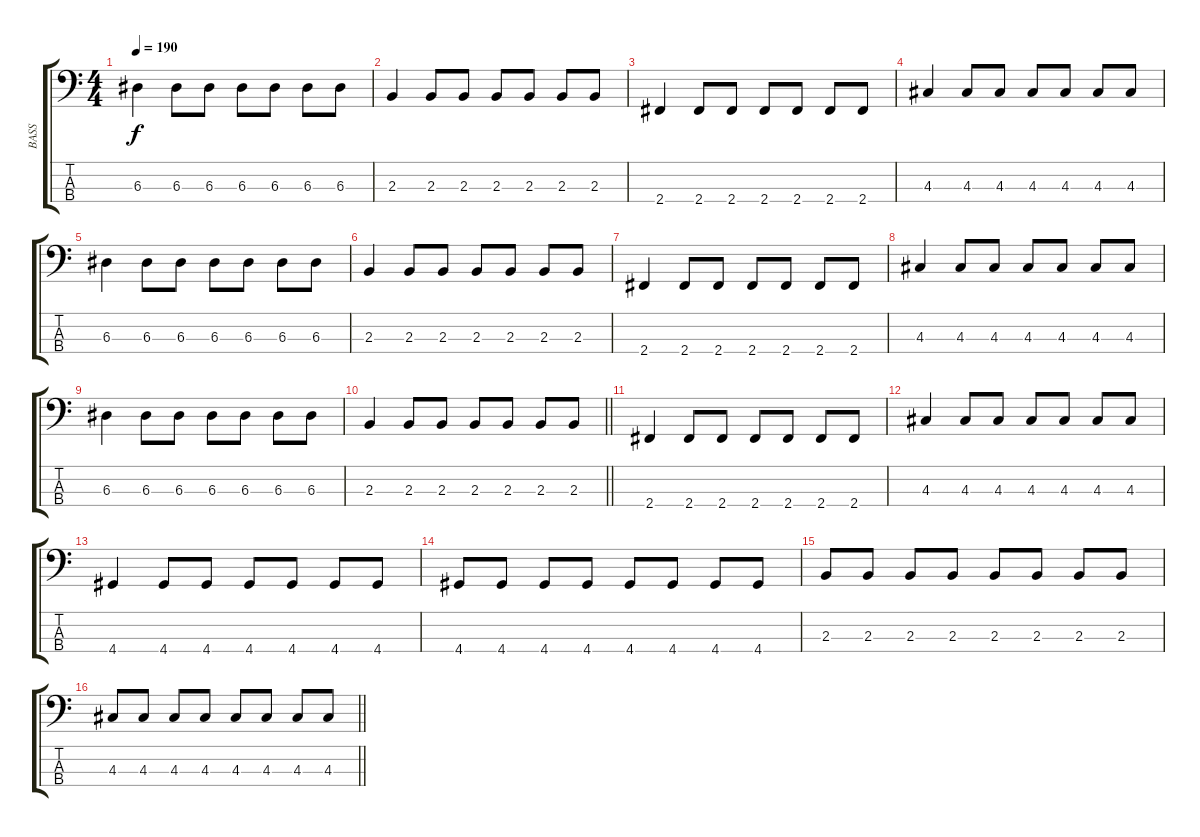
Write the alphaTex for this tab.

\track ("BASS" "BASS") {instrument electricbassfinger}
\staff {score tabs}
\tuning (G2 D2 A1 E1) {hide}
\ts (4 4)
\tempo 190
\clef f4
\ks c
6.3.4{dy f} 6.3.8 6.3.8 6.3.8 6.3.8 6.3.8 6.3.8 |
2.3.4 2.3.8 2.3.8 2.3.8 2.3.8 2.3.8 2.3.8 |
2.4.4 2.4.8 2.4.8 2.4.8 2.4.8 2.4.8 2.4.8 |
4.3.4 4.3.8 4.3.8 4.3.8 4.3.8 4.3.8 4.3.8 |
6.3.4 6.3.8 6.3.8 6.3.8 6.3.8 6.3.8 6.3.8 |
2.3.4 2.3.8 2.3.8 2.3.8 2.3.8 2.3.8 2.3.8 |
2.4.4 2.4.8 2.4.8 2.4.8 2.4.8 2.4.8 2.4.8 |
4.3.4 4.3.8 4.3.8 4.3.8 4.3.8 4.3.8 4.3.8 |
6.3.4 6.3.8 6.3.8 6.3.8 6.3.8 6.3.8 6.3.8 |
\barLineRight lightlight
2.3.4 2.3.8 2.3.8 2.3.8 2.3.8 2.3.8 2.3.8 |
\section ("" "")
2.4.4 2.4.8 2.4.8 2.4.8 2.4.8 2.4.8 2.4.8 |
4.3.4 4.3.8 4.3.8 4.3.8 4.3.8 4.3.8 4.3.8 |
4.4.4 4.4.8 4.4.8 4.4.8 4.4.8 4.4.8 4.4.8 |
4.4.8 4.4.8 4.4.8 4.4.8 4.4.8 4.4.8 4.4.8 4.4.8 |
2.3.8 2.3.8 2.3.8 2.3.8 2.3.8 2.3.8 2.3.8 2.3.8 |
\barLineRight lightlight
4.3.8 4.3.8 4.3.8 4.3.8 4.3.8 4.3.8 4.3.8 4.3.8
